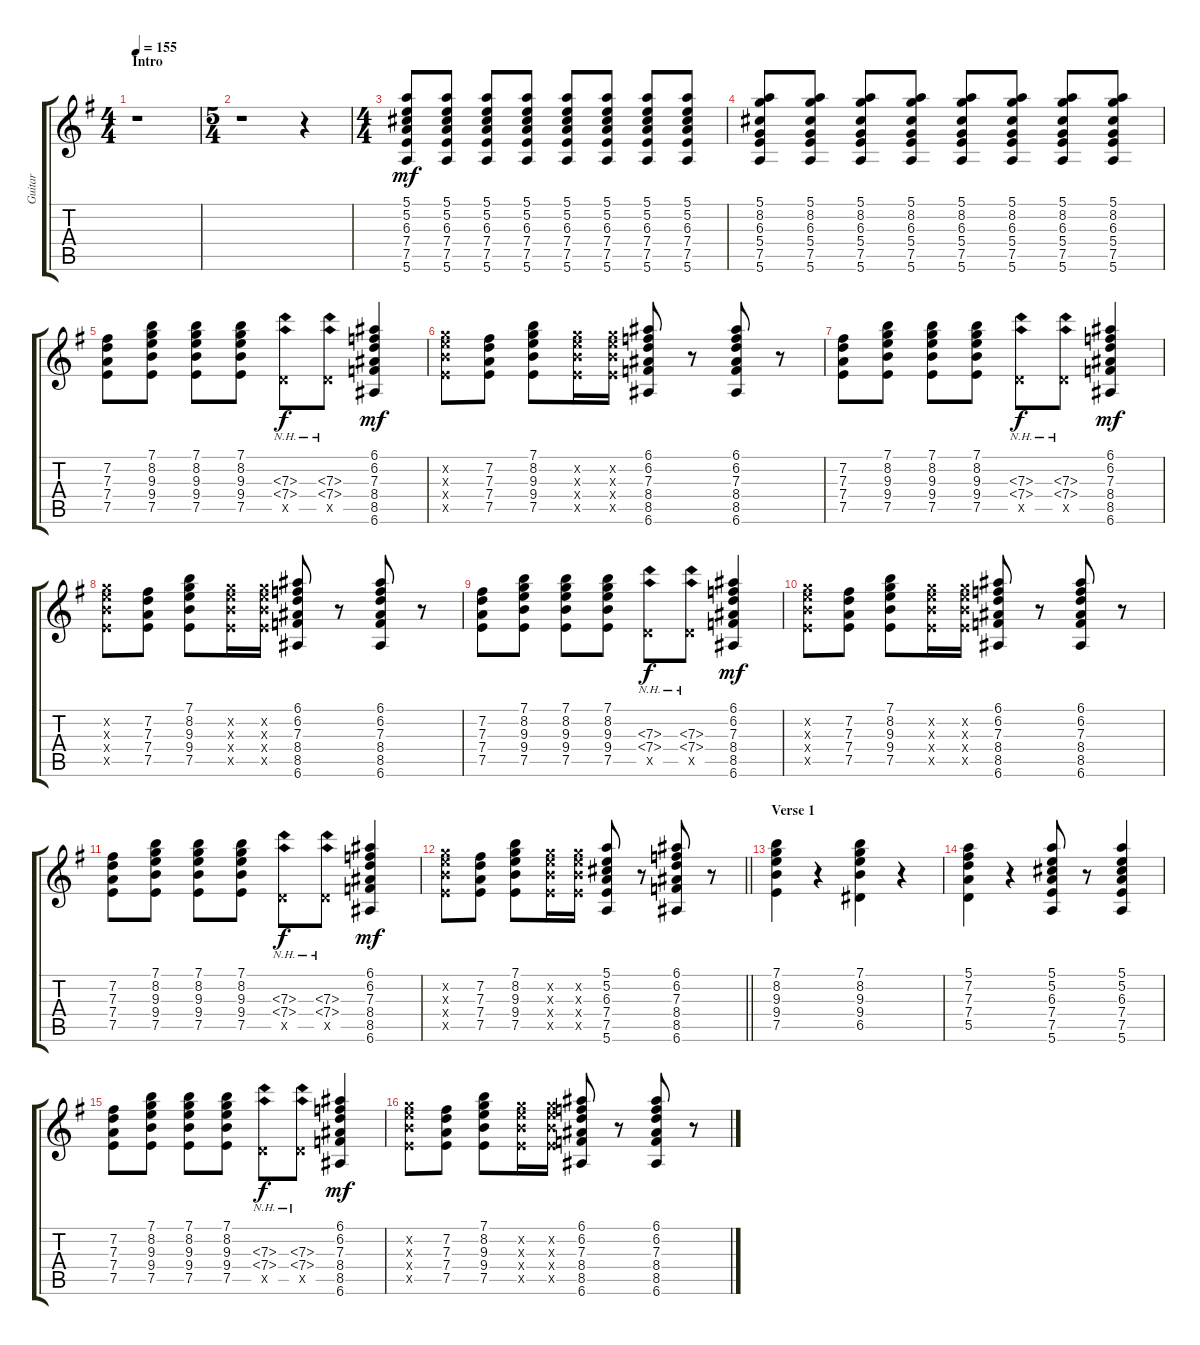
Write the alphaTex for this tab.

\track ("Guitar" "Guitar") {instrument distortionguitar}
\staff {score tabs}
\tuning (E4 B3 G3 D3 A2 E2) {hide}
\ts (4 4)
\section ("" "Intro")
\tempo 155
\clef g2
\ks eminor
r.1{dy mf instrument distortionguitar} |
\ts (5 4)
r.1 r.4 |
\ts (4 4)
(5.1 5.2 6.3 7.4 7.5 5.6).8 (5.1 5.2 6.3 7.4 7.5 5.6).8 (5.1 5.2 6.3 7.4 7.5 5.6).8 (5.1 5.2 6.3 7.4 7.5 5.6).8 (5.1 5.2 6.3 7.4 7.5 5.6).8 (5.1 5.2 6.3 7.4 7.5 5.6).8 (5.1 5.2 6.3 7.4 7.5 5.6).8 (5.1 5.2 6.3 7.4 7.5 5.6).8 |
(5.1 8.2 6.3 5.4 7.5 5.6).8 (5.1 8.2 6.3 5.4 7.5 5.6).8 (5.1 8.2 6.3 5.4 7.5 5.6).8 (5.1 8.2 6.3 5.4 7.5 5.6).8 (5.1 8.2 6.3 5.4 7.5 5.6).8 (5.1 8.2 6.3 5.4 7.5 5.6).8 (5.1 8.2 6.3 5.4 7.5 5.6).8 (5.1 8.2 6.3 5.4 7.5 5.6).8 |
(7.2 7.3 7.4 7.5).8 (7.1 8.2 9.3 9.4 7.5).8 (7.1 8.2 9.3 9.4 7.5).8 (7.1 8.2 9.3 9.4 7.5).8 (7.3{nh} 7.4{nh} 5.5{x}).8{dy f} (7.3{nh} 7.4{nh} 5.5{x}).8 (6.1 6.2 7.3 8.4 8.5 6.6).4{dy mf} |
(8.2{x} 9.3{x} 9.4{x} 7.5{x}).8 (7.2 7.3 7.4 7.5).8 (7.1 8.2 9.3 9.4 7.5).8 (8.2{x} 9.3{x} 9.4{x} 7.5{x}).16 (8.2{x} 9.3{x} 9.4{x} 7.5{x}).16 (6.1 6.2 7.3 8.4 8.5 6.6).8 r.8 (6.1 6.2 7.3 8.4 8.5 6.6).8 r.8 |
(7.2 7.3 7.4 7.5).8 (7.1 8.2 9.3 9.4 7.5).8 (7.1 8.2 9.3 9.4 7.5).8 (7.1 8.2 9.3 9.4 7.5).8 (7.3{nh} 7.4{nh} 5.5{x}).8{dy f} (7.3{nh} 7.4{nh} 5.5{x}).8 (6.1 6.2 7.3 8.4 8.5 6.6).4{dy mf} |
(8.2{x} 9.3{x} 9.4{x} 7.5{x}).8 (7.2 7.3 7.4 7.5).8 (7.1 8.2 9.3 9.4 7.5).8 (8.2{x} 9.3{x} 9.4{x} 7.5{x}).16 (8.2{x} 9.3{x} 9.4{x} 7.5{x}).16 (6.1 6.2 7.3 8.4 8.5 6.6).8 r.8 (6.1 6.2 7.3 8.4 8.5 6.6).8 r.8 |
(7.2 7.3 7.4 7.5).8 (7.1 8.2 9.3 9.4 7.5).8 (7.1 8.2 9.3 9.4 7.5).8 (7.1 8.2 9.3 9.4 7.5).8 (7.3{nh} 7.4{nh} 5.5{x}).8{dy f} (7.3{nh} 7.4{nh} 5.5{x}).8 (6.1 6.2 7.3 8.4 8.5 6.6).4{dy mf} |
(8.2{x} 9.3{x} 9.4{x} 7.5{x}).8 (7.2 7.3 7.4 7.5).8 (7.1 8.2 9.3 9.4 7.5).8 (8.2{x} 9.3{x} 9.4{x} 7.5{x}).16 (8.2{x} 9.3{x} 9.4{x} 7.5{x}).16 (6.1 6.2 7.3 8.4 8.5 6.6).8 r.8 (6.1 6.2 7.3 8.4 8.5 6.6).8 r.8 |
(7.2 7.3 7.4 7.5).8 (7.1 8.2 9.3 9.4 7.5).8 (7.1 8.2 9.3 9.4 7.5).8 (7.1 8.2 9.3 9.4 7.5).8 (7.3{nh} 7.4{nh} 5.5{x}).8{dy f} (7.3{nh} 7.4{nh} 5.5{x}).8 (6.1 6.2 7.3 8.4 8.5 6.6).4{dy mf} |
\barLineRight lightlight
(8.2{x} 9.3{x} 9.4{x} 7.5{x}).8 (7.2 7.3 7.4 7.5).8 (7.1 8.2 9.3 9.4 7.5).8 (8.2{x} 9.3{x} 9.4{x} 7.5{x}).16 (8.2{x} 9.3{x} 9.4{x} 7.5{x}).16 (5.1 5.2 6.3 7.4 7.5 5.6).8 r.8 (6.1 6.2 7.3 8.4 8.5 6.6).8 r.8 |
\section ("" "Verse 1")
(7.1 8.2 9.3 9.4 7.5).4 r.4 (7.1 8.2 9.3 9.4 6.5).4 r.4 |
(5.1 7.2 7.3 7.4 5.5).4 r.4 (5.1 5.2 6.3 7.4 7.5 5.6).8 r.8 (5.1 5.2 6.3 7.4 7.5 5.6).4 |
(7.2 7.3 7.4 7.5).8 (7.1 8.2 9.3 9.4 7.5).8 (7.1 8.2 9.3 9.4 7.5).8 (7.1 8.2 9.3 9.4 7.5).8 (7.3{nh} 7.4{nh} 5.5{x}).8{dy f} (7.3{nh} 7.4{nh} 5.5{x}).8 (6.1 6.2 7.3 8.4 8.5 6.6).4{dy mf} |
(8.2{x} 9.3{x} 9.4{x} 7.5{x}).8 (7.2 7.3 7.4 7.5).8 (7.1 8.2 9.3 9.4 7.5).8 (8.2{x} 9.3{x} 9.4{x} 7.5{x}).16 (8.2{x} 9.3{x} 9.4{x} 7.5{x}).16 (6.1 6.2 7.3 8.4 8.5 6.6).8 r.8 (6.1 6.2 7.3 8.4 8.5 6.6).8 r.8
